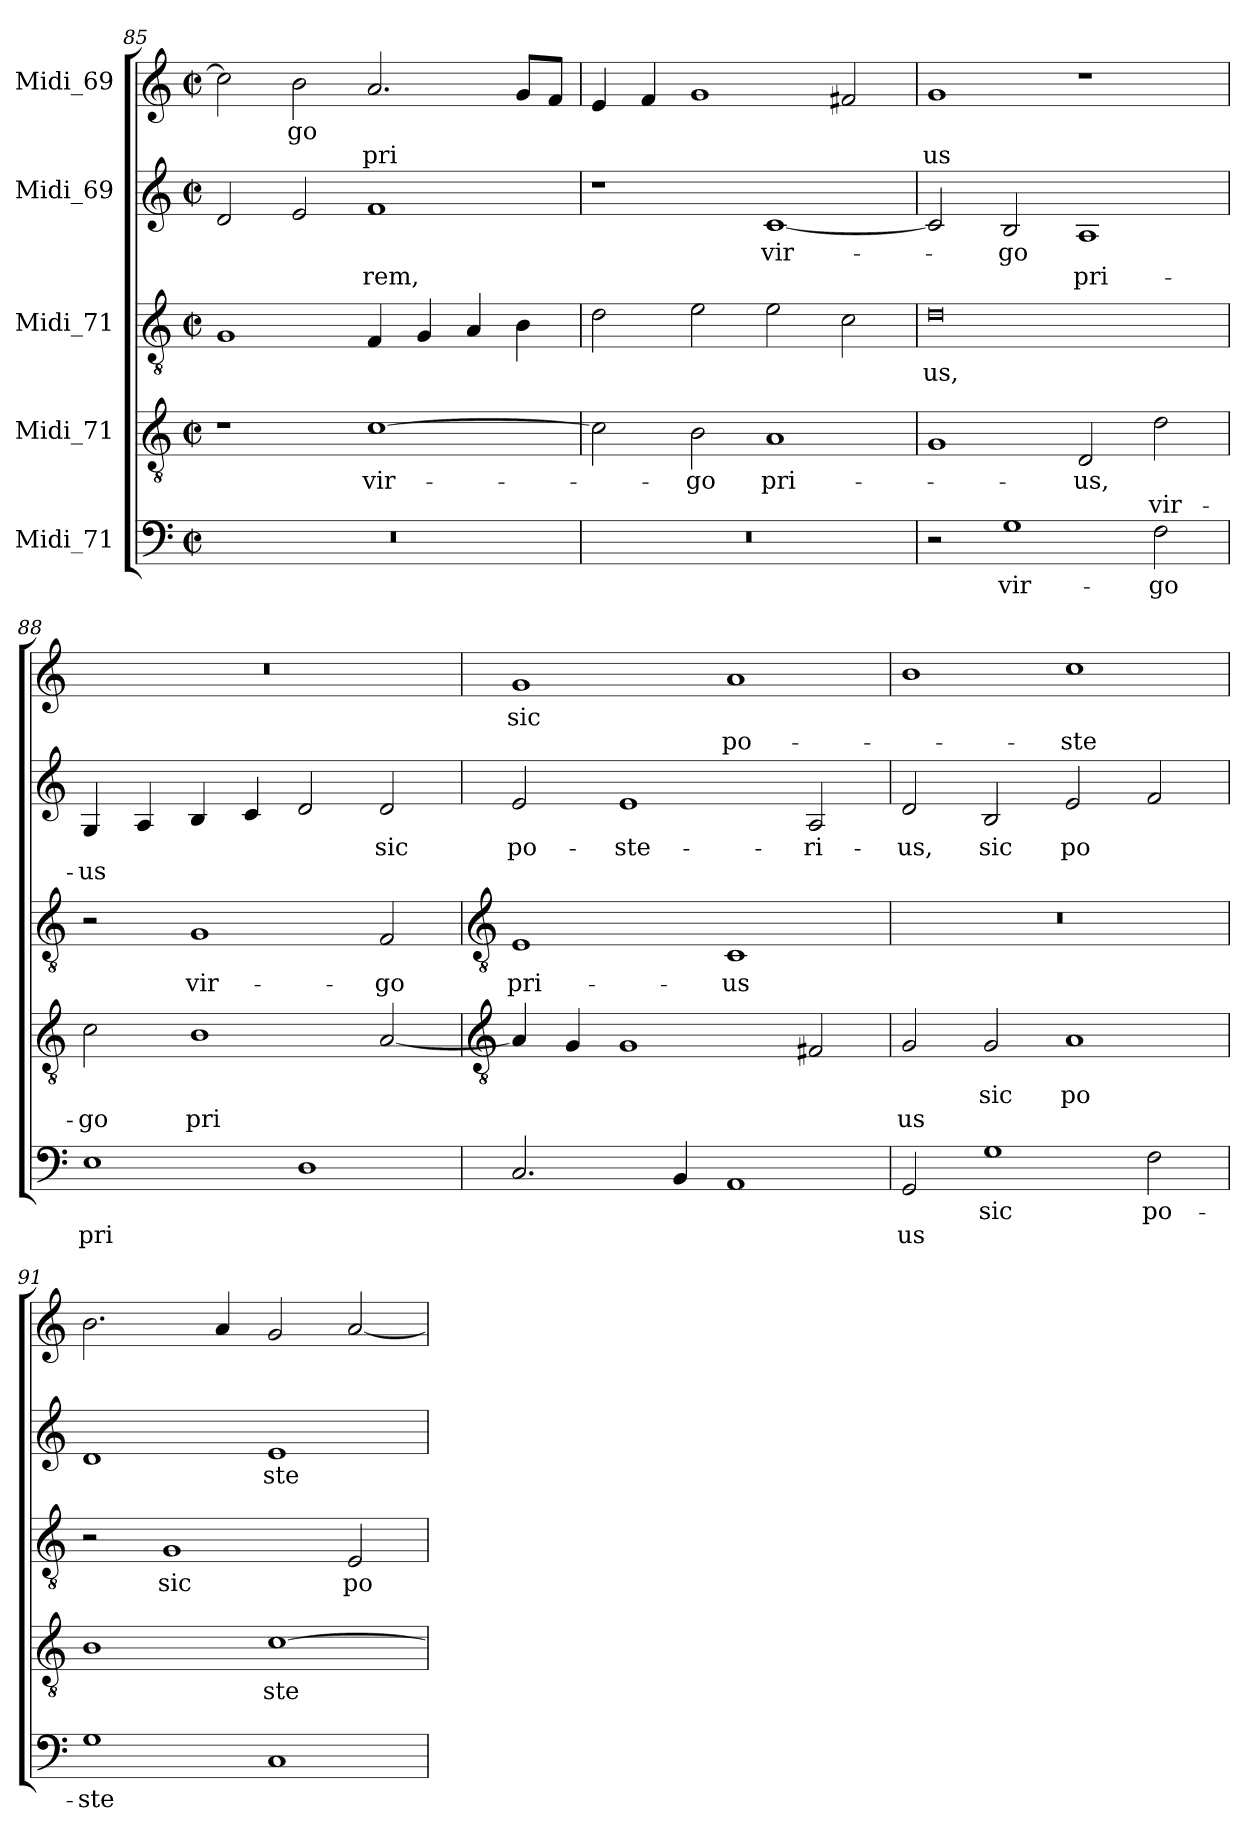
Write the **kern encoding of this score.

**kern	**text	**text	**kern	**text	**text	**kern	**text	**kern	**text	**text	**kern	**text	**text
*part5	*part5	*part5	*part4	*part4	*part4	*part3	*part3	*part2	*part2	*part2	*part1	*part1	*part1
*staff5	*staff5	*staff5	*staff4	*staff4	*staff4	*staff3	*staff3	*staff2	*staff2	*staff2	*staff1	*staff1	*staff1
*I"Midi_71	*	*	*I"Midi_71	*	*	*I"Midi_71	*	*I"Midi_69	*	*	*I"Midi_69	*	*
*clefF4	*	*	*clefGv2	*	*	*clefGv2	*	*clefG2	*	*	*clefG2	*	*
*k[]	*	*	*k[]	*	*	*k[]	*	*k[]	*	*	*k[]	*	*
*C:	*	*	*C:	*	*	*C:	*	*C:	*	*	*C:	*	*
*M4/2	*	*	*M4/2	*	*	*M4/2	*	*M4/2	*	*	*M4/2	*	*
*met(c|)	*	*	*met(c|)	*	*	*met(c|)	*	*met(c|)	*	*	*met(c|)	*	*
=85	=85	=85	=85	=85	=85	=85	=85	=85	=85	=85	=85	=85	=85
0r	.	.	1r	.	.	1G	.	2d	.	.	2cc]	.	.
!	!	!	!	!	!	!	!	!	!	!	!	!LO:LY:b	!
.	.	.	.	.	.	.	.	2e	.	.	2b	-go	.
!	!	!	!	!LO:LY:b	!	!	!	!	!	!LO:LY:b	!	!	!LO:LY:b
.	.	.	[1c	vir-	.	4F	.	1f	.	rem,	2.a	.	pri
.	.	.	.	.	.	4G	.	.	.	.	.	.	.
.	.	.	.	.	.	4A	.	.	.	.	.	.	.
.	.	.	.	.	.	4B	.	.	.	.	8gL	.	.
.	.	.	.	.	.	.	.	.	.	.	8fJ	.	.
=86	=86	=86	=86	=86	=86	=86	=86	=86	=86	=86	=86	=86	=86
0r	.	.	2c]	.	.	2d	.	1r	.	.	4e	.	.
.	.	.	.	.	.	.	.	.	.	.	4f	.	.
!	!	!	!	!LO:LY:b	!	!	!	!	!	!	!	!	!
.	.	.	2B	-go	.	2e	.	.	.	.	1g	.	.
!	!	!	!	!LO:LY:b	!	!	!	!	!LO:LY:b	!	!	!	!
.	.	.	1A	pri-	.	2e	.	[1c	vir-	.	.	.	.
.	.	.	.	.	.	2c	.	.	.	.	2f#X	.	.
=87	=87	=87	=87	=87	=87	=87	=87	=87	=87	=87	=87	=87	=87
!	!	!	!	!	!	!	!LO:LY:b	!	!	!	!	!	!LO:LY:b
2r	.	.	1G	.	.	0d	us,	2c]	.	.	1g	.	us
!	!LO:LY:b	!	!	!	!	!	!	!	!LO:LY:b	!	!	!	!
1G	vir-	.	.	.	.	.	.	2B	-go	.	.	.	.
!	!	!	!	!LO:LY:b	!	!	!	!	!	!LO:LY:b	!	!	!
.	.	.	2D	-us,	.	.	.	1A	.	pri-	1r	.	.
!	!LO:LY:b	!	!	!	!LO:LY:b	!	!	!	!	!	!	!	!
2F	-go	.	2d	.	vir-	.	.	.	.	.	.	.	.
=88	=88	=88	=88	=88	=88	=88	=88	=88	=88	=88	=88	=88	=88
!	!	!LO:LY:b	!	!	!LO:LY:b	!	!	!	!	!LO:LY:b	!	!	!
1E	.	pri	2c	.	-go	2r	.	4G	.	-us	0r	.	.
.	.	.	.	.	.	.	.	4A	.	.	.	.	.
!	!	!	!	!	!LO:LY:b	!	!LO:LY:b	!	!	!	!	!	!
.	.	.	1B	.	pri	1G	vir-	4B	.	.	.	.	.
.	.	.	.	.	.	.	.	4c	.	.	.	.	.
1D	.	.	.	.	.	.	.	2d	.	.	.	.	.
!	!	!	!	!	!	!	!LO:LY:b	!	!LO:LY:b	!	!	!	!
.	.	.	[2A	.	.	2F	-go	2d	sic	.	.	.	.
!!LO:LB:g=z
=89	=89	=89	=89	=89	=89	=89	=89	=89	=89	=89	=89	=89	=89
*	*	*	*clefGv2	*	*	*clefGv2	*	*	*	*	*	*	*
!	!	!	!	!	!	!	!LO:LY:b	!	!LO:LY:b	!	!	!LO:LY:b	!
2.C	.	.	4A]	.	.	1E	pri-	2e	po-	.	1g	sic	.
.	.	.	4G	.	.	.	.	.	.	.	.	.	.
!	!	!	!	!	!	!	!	!	!LO:LY:b	!	!	!	!
.	.	.	1G	.	.	.	.	1e	-ste-	.	.	.	.
4BB	.	.	.	.	.	.	.	.	.	.	.	.	.
!	!	!	!	!	!	!	!LO:LY:b	!	!	!	!	!	!LO:LY:b
1AA	.	.	.	.	.	1C	-us	.	.	.	1a	.	po-
!	!	!	!	!	!	!	!	!	!LO:LY:b	!	!	!	!
.	.	.	2F#X	.	.	.	.	2A	-ri-	.	.	.	.
=90	=90	=90	=90	=90	=90	=90	=90	=90	=90	=90	=90	=90	=90
!	!	!LO:LY:b	!	!	!LO:LY:b	!	!	!	!LO:LY:b	!	!	!	!
2GG	.	us	2G	.	us	0r	.	2d	-us,	.	1b	.	.
!	!LO:LY:b	!	!	!LO:LY:b	!	!	!	!	!LO:LY:b	!	!	!	!
1G	sic	.	2G	sic	.	.	.	2B	sic	.	.	.	.
!	!	!	!	!LO:LY:b	!	!	!	!	!LO:LY:b	!	!	!	!LO:LY:b
.	.	.	1A	po	.	.	.	2e	po	.	1cc	.	-ste
!	!LO:LY:b	!	!	!	!	!	!	!	!	!	!	!	!
2F	po-	.	.	.	.	.	.	2f	.	.	.	.	.
=91	=91	=91	=91	=91	=91	=91	=91	=91	=91	=91	=91	=91	=91
!	!LO:LY:b	!	!	!	!	!	!	!	!	!	!	!	!
1G	-ste	.	1B	.	.	2r	.	1d	.	.	2.b	.	.
!	!	!	!	!	!	!	!LO:LY:b	!	!	!	!	!	!
.	.	.	.	.	.	1G	sic	.	.	.	.	.	.
.	.	.	.	.	.	.	.	.	.	.	4a	.	.
!	!	!	!	!LO:LY:b	!	!	!	!	!LO:LY:b	!	!	!	!
1C	.	.	[1c	ste	.	.	.	1e	ste	.	2g	.	.
!	!	!	!	!	!	!	!LO:LY:b	!	!	!	!	!	!
.	.	.	.	.	.	2E	po-	.	.	.	[2a	.	.
=	=	=	=	=	=	=	=	=	=	=	=	=	=
*-	*-	*-	*-	*-	*-	*-	*-	*-	*-	*-	*-	*-	*-
